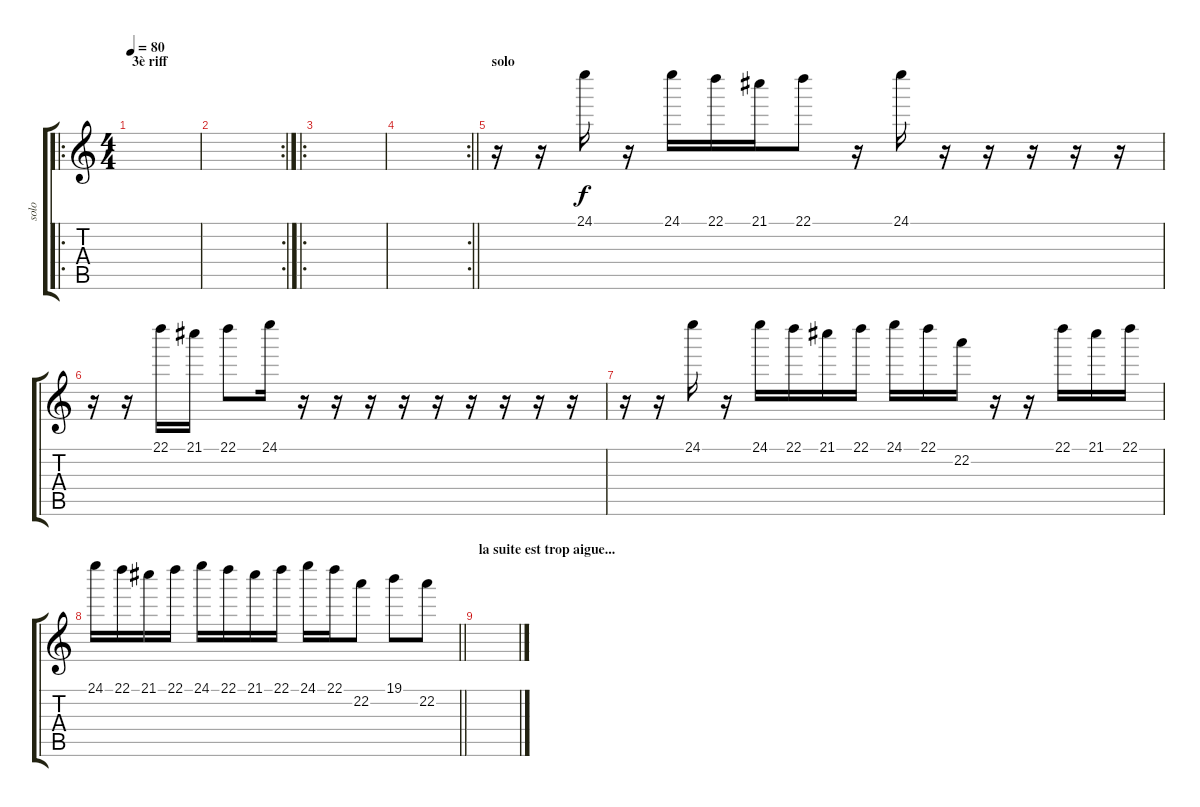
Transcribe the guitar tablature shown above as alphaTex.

\track ("solo" "solo") {instrument overdrivenguitar}
\staff {score tabs}
\tuning (E4 B3 G3 D3 A2 E2) {hide}
\ro
\ts (4 4)
\section ("" "3è riff")
\tempo 80
\clef g2
\ks c
|
\rc 2
|
\ro
|
\rc 2
\barLineRight lightlight
|
\section ("" "solo")
r.16 r.16 24.1.16 r.16 24.1.16 22.1.16 21.1.16 22.1.8 r.16 24.1.16 r.16 r.16 r.16 r.16 r.16 |
r.16 r.16 22.1.16 21.1.16 22.1.8 24.1.16 r.16 r.16 r.16 r.16 r.16 r.16 r.16 r.16 r.16 |
r.16 r.16 24.1.16 r.16 24.1.16 22.1.16 21.1.16 22.1.16 24.1.16 22.1.16 22.2.16 r.16 r.16 22.1.16 21.1.16 22.1.16 |
\barLineRight lightlight
24.1.16 22.1.16 21.1.16 22.1.16 24.1.16 22.1.16 21.1.16 22.1.16 24.1.16 22.1.16 22.2.8 19.1.8 22.2.8 |
\section ("" "la suite est trop aigue...")
